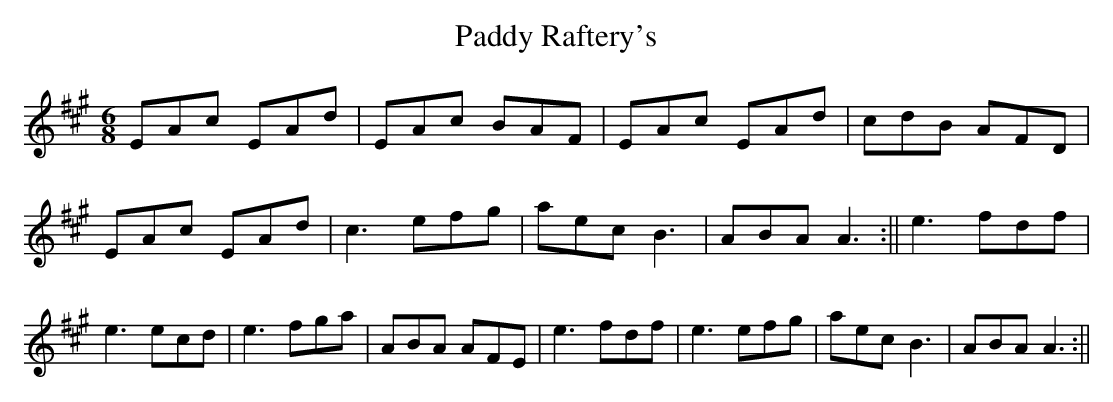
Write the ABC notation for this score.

X:1
T:Paddy Raftery's
M:6/8
L:1/8
K:A
EAc EAd|EAc BAF|EAc EAd|cdB AFD|\
EAc EAd|c3 efg|aec B3|ABA A3:||\
e3 fdf|e3 ecd|e3 fga|ABA AFE|\
e3 fdf|e3 efg|aec B3|ABA A3:||
